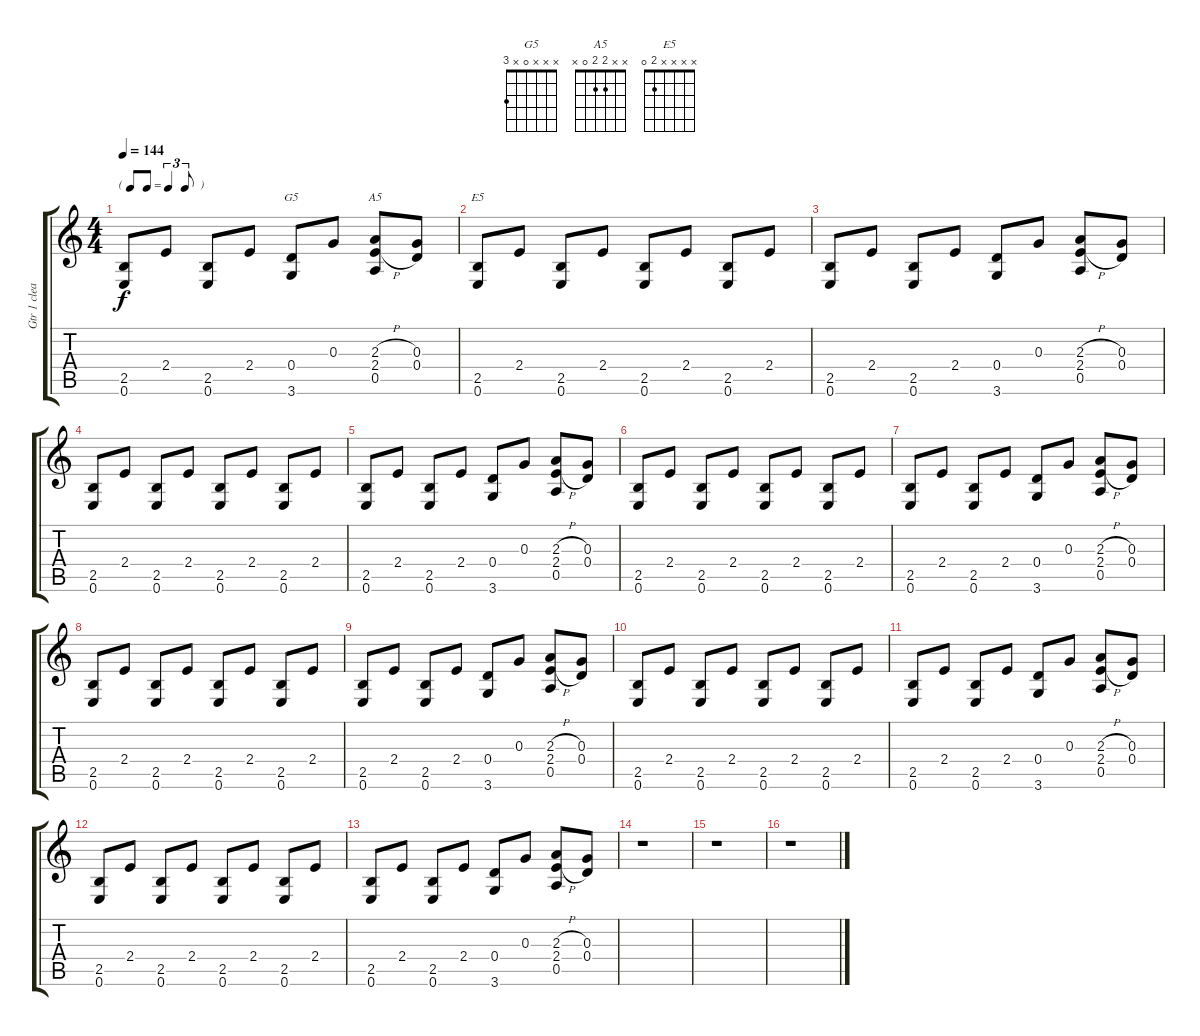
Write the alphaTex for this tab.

\track ("Gtr 1 clean" "Gtr 1 clea") {instrument electricguitarclean}
\staff {score tabs}
\tuning (E4 B3 G3 D3 A2 E2) {hide}
\chord ("G5" x x x 0 x 3)
\chord ("A5" x x 2 2 0 x)
\chord ("E5" x x x x 2 0)
\ts (4 4)
\tf triplet8th
\tempo 144
\clef g2
\ks c
(2.5 0.6).8{dy f} 2.4.8 (2.5 0.6).8 2.4.8 (0.4 3.6).8{ch "G5"} 0.3.8 (2.3{h} 2.4{h} 0.5).8{ch "A5"} (0.3 0.4).8 |
(2.5 0.6).8{ch "E5"} 2.4.8 (2.5 0.6).8 2.4.8 (2.5 0.6).8 2.4.8 (2.5 0.6).8 2.4.8 |
(2.5 0.6).8 2.4.8 (2.5 0.6).8 2.4.8 (0.4 3.6).8 0.3.8 (2.3{h} 2.4{h} 0.5).8 (0.3 0.4).8 |
(2.5 0.6).8 2.4.8 (2.5 0.6).8 2.4.8 (2.5 0.6).8 2.4.8 (2.5 0.6).8 2.4.8 |
(2.5 0.6).8 2.4.8 (2.5 0.6).8 2.4.8 (0.4 3.6).8 0.3.8 (2.3{h} 2.4{h} 0.5).8 (0.3 0.4).8 |
(2.5 0.6).8 2.4.8 (2.5 0.6).8 2.4.8 (2.5 0.6).8 2.4.8 (2.5 0.6).8 2.4.8 |
(2.5 0.6).8 2.4.8 (2.5 0.6).8 2.4.8 (0.4 3.6).8 0.3.8 (2.3{h} 2.4{h} 0.5).8 (0.3 0.4).8 |
(2.5 0.6).8 2.4.8 (2.5 0.6).8 2.4.8 (2.5 0.6).8 2.4.8 (2.5 0.6).8 2.4.8 |
(2.5 0.6).8 2.4.8 (2.5 0.6).8 2.4.8 (0.4 3.6).8 0.3.8 (2.3{h} 2.4{h} 0.5).8 (0.3 0.4).8 |
(2.5 0.6).8 2.4.8 (2.5 0.6).8 2.4.8 (2.5 0.6).8 2.4.8 (2.5 0.6).8 2.4.8 |
(2.5 0.6).8 2.4.8 (2.5 0.6).8 2.4.8 (0.4 3.6).8 0.3.8 (2.3{h} 2.4{h} 0.5).8 (0.3 0.4).8 |
(2.5 0.6).8 2.4.8 (2.5 0.6).8 2.4.8 (2.5 0.6).8 2.4.8 (2.5 0.6).8 2.4.8 |
(2.5 0.6).8 2.4.8 (2.5 0.6).8 2.4.8 (0.4 3.6).8 0.3.8 (2.3{h} 2.4{h} 0.5).8 (0.3 0.4).8 |
r.1 |
r.1 |
r.1
